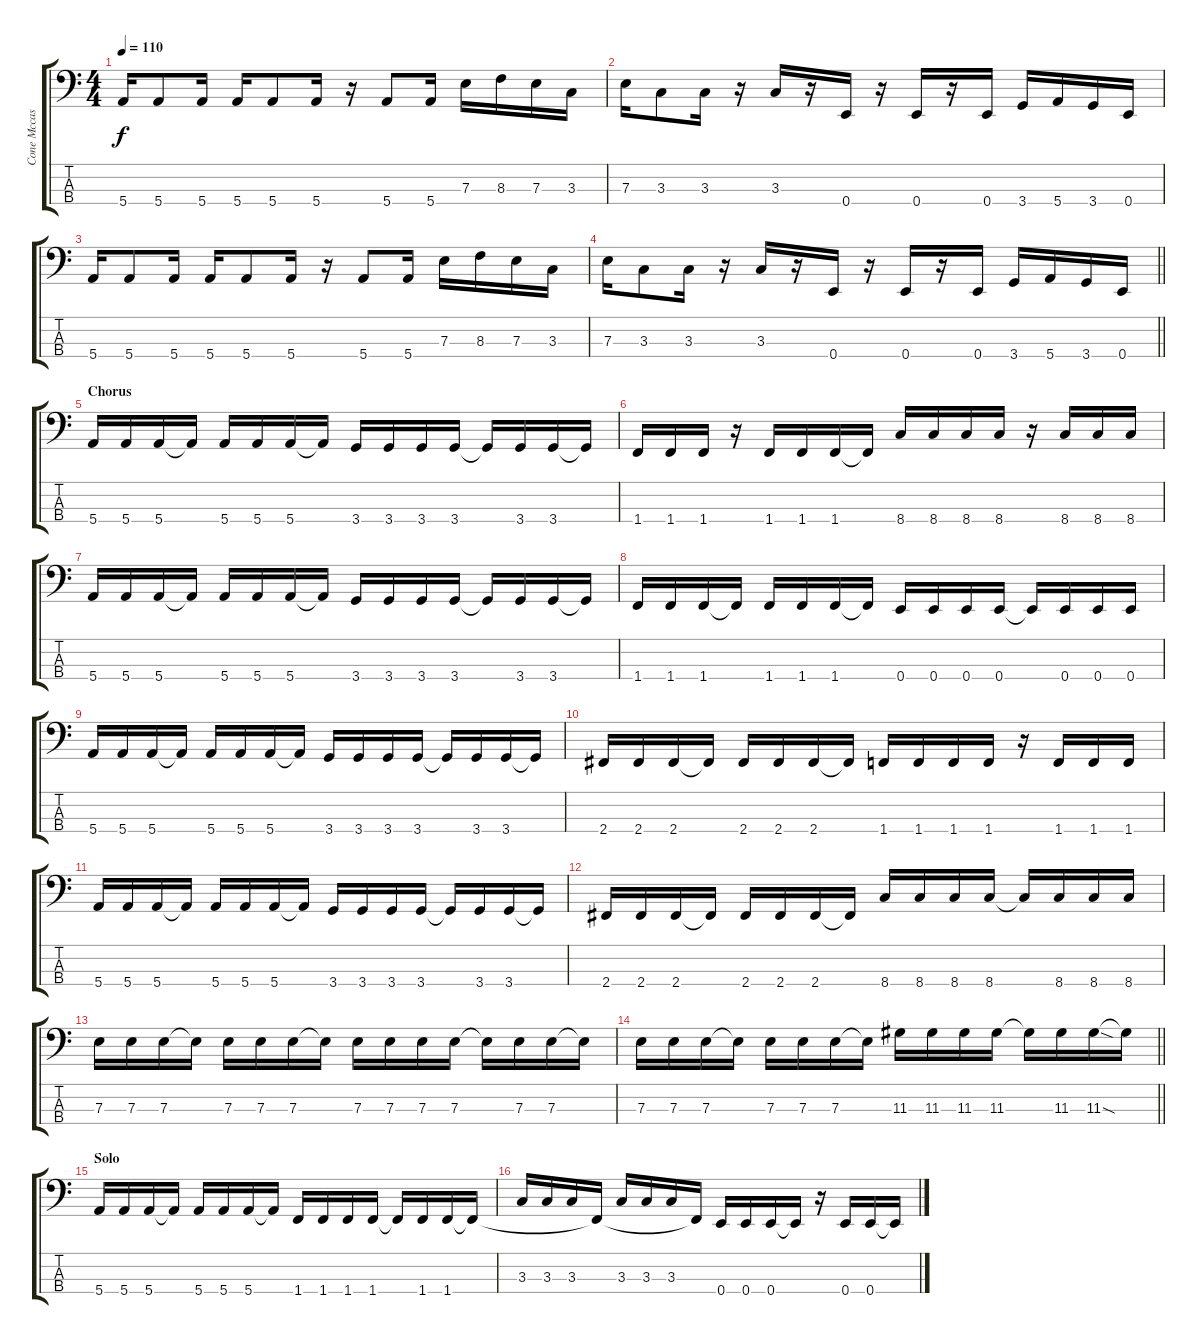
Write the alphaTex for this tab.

\track ("Cone Mccaslin" "Cone Mccas") {instrument electricbasspick}
\staff {score tabs}
\tuning (G2 D2 A1 E1) {hide}
\ts (4 4)
\tempo 110
\clef f4
\ks c
5.4.16{dy f} 5.4.8 5.4.16 5.4.16 5.4.8 5.4.16 r.16 5.4.8 5.4.16 7.3.16 8.3.16 7.3.16 3.3.16 |
7.3.16 3.3.8 3.3.16 r.16 3.3.16 r.16 0.4.16 r.16 0.4.16 r.16 0.4.16 3.4.16 5.4.16 3.4.16 0.4.16 |
5.4.16 5.4.8 5.4.16 5.4.16 5.4.8 5.4.16 r.16 5.4.8 5.4.16 7.3.16 8.3.16 7.3.16 3.3.16 |
\barLineRight lightlight
7.3.16 3.3.8 3.3.16 r.16 3.3.16 r.16 0.4.16 r.16 0.4.16 r.16 0.4.16 3.4.16 5.4.16 3.4.16 0.4.16 |
\section ("" "Chorus")
5.4.16 5.4.16 5.4.16 5.4{t}.16 5.4.16 5.4.16 5.4.16 5.4{t}.16 3.4.16 3.4.16 3.4.16 3.4.16 3.4{t}.16 3.4.16 3.4.16 3.4{t}.16 |
1.4.16 1.4.16 1.4.16 r.16 1.4.16 1.4.16 1.4.16 1.4{t}.16 8.4.16 8.4.16 8.4.16 8.4.16 r.16 8.4.16 8.4.16 8.4.16 |
5.4.16 5.4.16 5.4.16 5.4{t}.16 5.4.16 5.4.16 5.4.16 5.4{t}.16 3.4.16 3.4.16 3.4.16 3.4.16 3.4{t}.16 3.4.16 3.4.16 3.4{t}.16 |
1.4.16 1.4.16 1.4.16 1.4{t}.16 1.4.16 1.4.16 1.4.16 1.4{t}.16 0.4.16 0.4.16 0.4.16 0.4.16 0.4{t}.16 0.4.16 0.4.16 0.4.16 |
5.4.16 5.4.16 5.4.16 5.4{t}.16 5.4.16 5.4.16 5.4.16 5.4{t}.16 3.4.16 3.4.16 3.4.16 3.4.16 3.4{t}.16 3.4.16 3.4.16 3.4{t}.16 |
2.4.16 2.4.16 2.4.16 2.4{t}.16 2.4.16 2.4.16 2.4.16 2.4{t}.16 1.4.16 1.4.16 1.4.16 1.4.16 r.16 1.4.16 1.4.16 1.4.16 |
5.4.16 5.4.16 5.4.16 5.4{t}.16 5.4.16 5.4.16 5.4.16 5.4{t}.16 3.4.16 3.4.16 3.4.16 3.4.16 3.4{t}.16 3.4.16 3.4.16 3.4{t}.16 |
2.4.16 2.4.16 2.4.16 2.4{t}.16 2.4.16 2.4.16 2.4.16 2.4{t}.16 8.4.16 8.4.16 8.4.16 8.4.16 8.4{t}.16 8.4.16 8.4.16 8.4.16 |
7.3.16 7.3.16 7.3.16 7.3{t}.16 7.3.16 7.3.16 7.3.16 7.3{t}.16 7.3.16 7.3.16 7.3.16 7.3.16 7.3{t}.16 7.3.16 7.3.16 7.3{t}.16 |
\barLineRight lightlight
7.3.16 7.3.16 7.3.16 7.3{t}.16 7.3.16 7.3.16 7.3.16 7.3{t}.16 11.3.16 11.3.16 11.3.16 11.3.16 11.3{t}.16 11.3.16 11.3{sod}.16 11.3{t}.16 |
\section ("" "Solo ")
5.4.16 5.4.16 5.4.16 5.4{t}.16 5.4.16 5.4.16 5.4.16 5.4{t}.16 1.4.16 1.4.16 1.4.16 1.4.16 1.4{t}.16 1.4.16 1.4.16 1.4{t}.16 |
3.3.16 3.3.16 3.3.16 1.4{t}.16 3.3.16 3.3.16 3.3.16 1.4{t}.16 0.4.16 0.4.16 0.4.16 0.4{t}.16 r.16 0.4.16 0.4.16 0.4{t}.16
